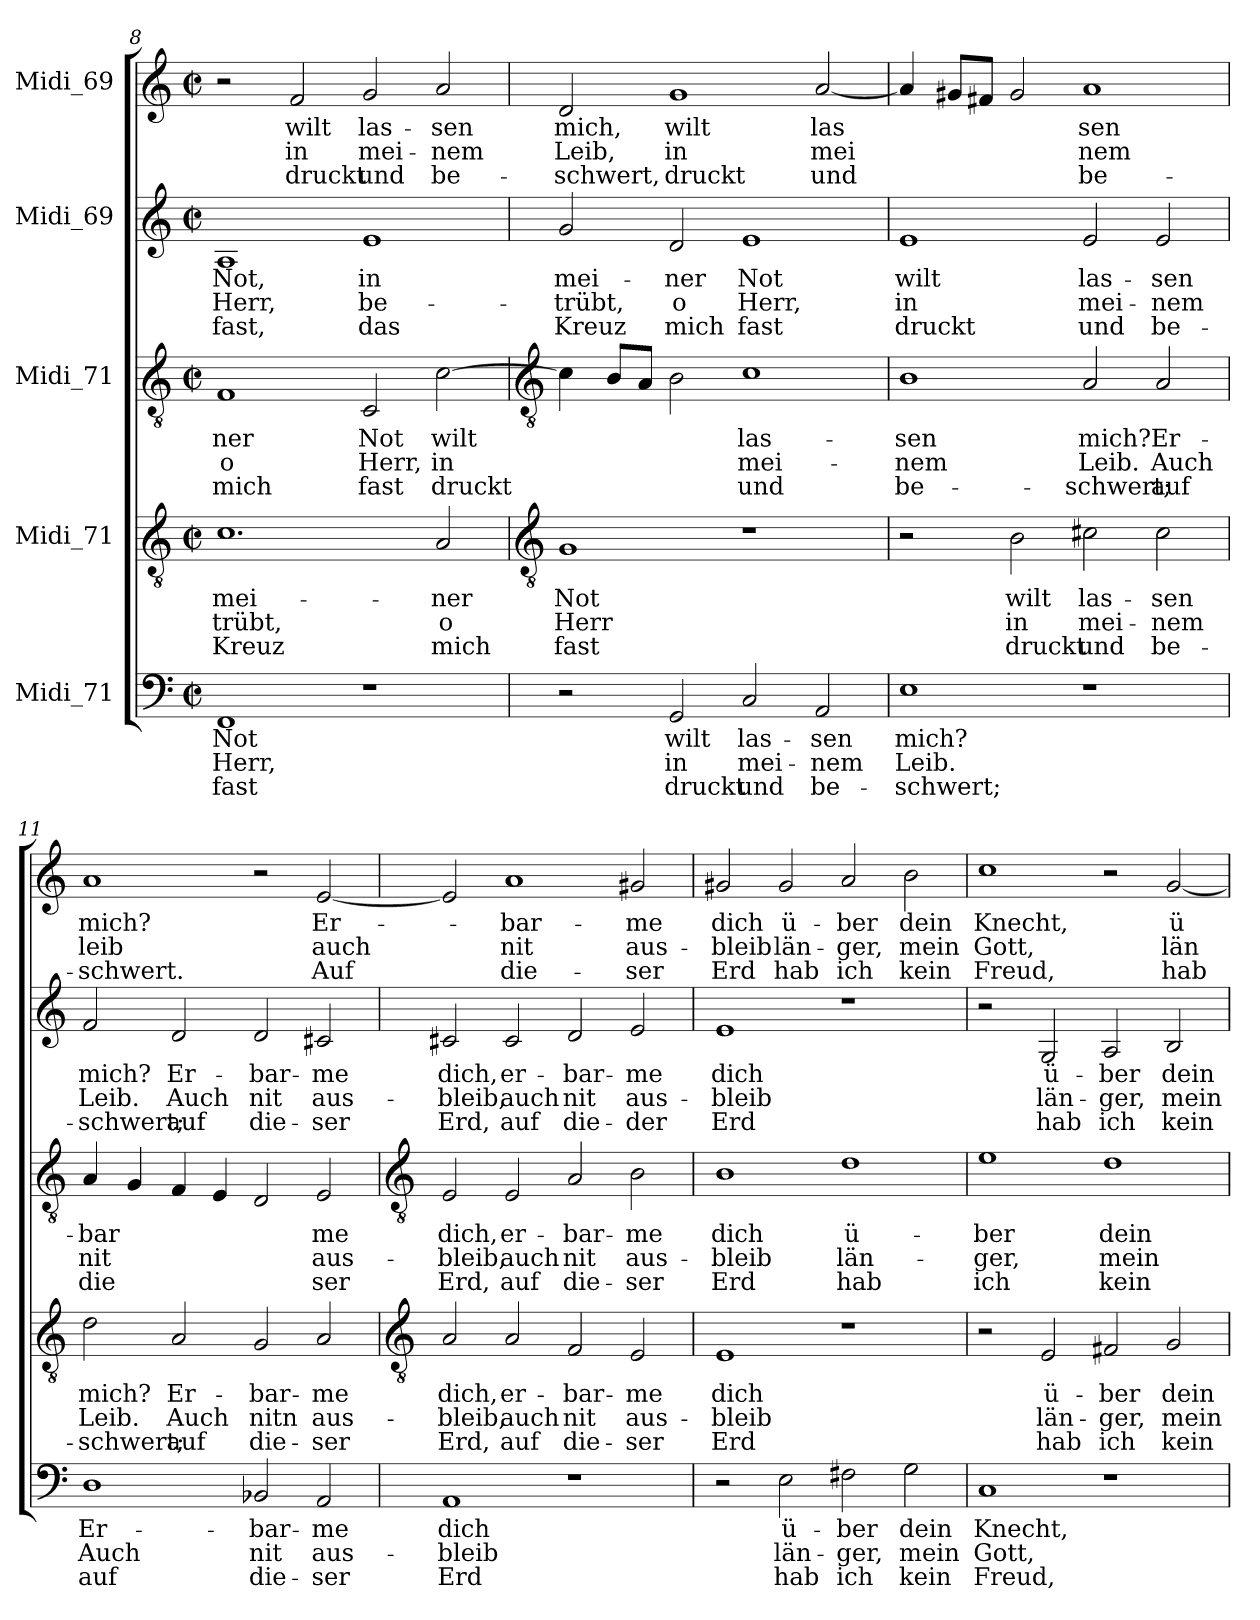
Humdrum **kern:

**kern	**text	**text	**text	**kern	**text	**text	**text	**kern	**text	**text	**text	**kern	**text	**text	**text	**kern	**text	**text	**text
*part5	*part5	*part5	*part5	*part4	*part4	*part4	*part4	*part3	*part3	*part3	*part3	*part2	*part2	*part2	*part2	*part1	*part1	*part1	*part1
*staff5	*staff5	*staff5	*staff5	*staff4	*staff4	*staff4	*staff4	*staff3	*staff3	*staff3	*staff3	*staff2	*staff2	*staff2	*staff2	*staff1	*staff1	*staff1	*staff1
*I"Midi_71	*	*	*	*I"Midi_71	*	*	*	*I"Midi_71	*	*	*	*I"Midi_69	*	*	*	*I"Midi_69	*	*	*
*clefF4	*	*	*	*clefGv2	*	*	*	*clefGv2	*	*	*	*clefG2	*	*	*	*clefG2	*	*	*
*k[]	*	*	*	*k[]	*	*	*	*k[]	*	*	*	*k[]	*	*	*	*k[]	*	*	*
*C:	*	*	*	*C:	*	*	*	*C:	*	*	*	*C:	*	*	*	*C:	*	*	*
*M4/2	*	*	*	*M4/2	*	*	*	*M4/2	*	*	*	*M4/2	*	*	*	*M4/2	*	*	*
*met(c|)	*	*	*	*met(c|)	*	*	*	*met(c|)	*	*	*	*met(c|)	*	*	*	*met(c|)	*	*	*
=8	=8	=8	=8	=8	=8	=8	=8	=8	=8	=8	=8	=8	=8	=8	=8	=8	=8	=8	=8
!	!LO:LY:b	!LO:LY:b	!LO:LY:b	!	!LO:LY:b	!LO:LY:b	!LO:LY:b	!	!LO:LY:b	!LO:LY:b	!LO:LY:b	!	!LO:LY:b	!LO:LY:b	!LO:LY:b	!	!	!	!
1FF	Not	Herr,	fast	1.c	mei-	-trübt,	Kreuz	1F	ner	o	mich	1A	Not,	Herr,	fast,	2r	.	.	.
!	!	!	!	!	!	!	!	!	!	!	!	!	!	!	!	!	!LO:LY:b	!LO:LY:b	!LO:LY:b
.	.	.	.	.	.	.	.	.	.	.	.	.	.	.	.	2f	wilt	in	druckt
!	!	!	!	!	!	!	!	!	!LO:LY:b	!LO:LY:b	!LO:LY:b	!	!LO:LY:b	!LO:LY:b	!LO:LY:b	!	!LO:LY:b	!LO:LY:b	!LO:LY:b
1r	.	.	.	.	.	.	.	2C	Not	Herr,	fast	1e	in	be-	-das	2g	las-	-mei-	-und
!	!	!	!	!	!LO:LY:b	!LO:LY:b	!LO:LY:b	!	!LO:LY:b	!LO:LY:b	!LO:LY:b	!	!	!	!	!	!LO:LY:b	!LO:LY:b	!LO:LY:b
.	.	.	.	2A	ner	o	mich	[2c	wilt	in	druckt	.	.	.	.	2a	sen	nem	be-
!!LO:LB:g=z
=9	=9	=9	=9	=9	=9	=9	=9	=9	=9	=9	=9	=9	=9	=9	=9	=9	=9	=9	=9
*	*	*	*	*clefGv2	*	*	*	*clefGv2	*	*	*	*	*	*	*	*	*	*	*
!	!	!	!	!	!LO:LY:b	!LO:LY:b	!LO:LY:b	!	!	!	!	!	!LO:LY:b	!LO:LY:b	!LO:LY:b	!	!LO:LY:b	!LO:LY:b	!LO:LY:b
2r	.	.	.	1G	Not	Herr	fast	4c]	.	.	.	2g	mei-	-trübt,	Kreuz	2d	-mich,	Leib,	schwert,
.	.	.	.	.	.	.	.	8BL	.	.	.	.	.	.	.	.	.	.	.
.	.	.	.	.	.	.	.	8AJ	.	.	.	.	.	.	.	.	.	.	.
!	!LO:LY:b	!LO:LY:b	!LO:LY:b	!	!	!	!	!	!	!	!	!	!LO:LY:b	!LO:LY:b	!LO:LY:b	!	!LO:LY:b	!LO:LY:b	!LO:LY:b
2GG	wilt	in	druckt	.	.	.	.	2B	.	.	.	2d	ner	o	mich	1g	wilt	in	druckt
!	!LO:LY:b	!LO:LY:b	!LO:LY:b	!	!	!	!	!	!LO:LY:b	!LO:LY:b	!LO:LY:b	!	!LO:LY:b	!LO:LY:b	!LO:LY:b	!	!	!	!
2C	las-	-mei-	-und	1r	.	.	.	1c	las-	-mei-	-und	1e	Not	Herr,	fast	.	.	.	.
!	!LO:LY:b	!LO:LY:b	!LO:LY:b	!	!	!	!	!	!	!	!	!	!	!	!	!	!LO:LY:b	!LO:LY:b	!LO:LY:b
2AA	sen	nem	be-	.	.	.	.	.	.	.	.	.	.	.	.	[2a	las	mei	und
=10	=10	=10	=10	=10	=10	=10	=10	=10	=10	=10	=10	=10	=10	=10	=10	=10	=10	=10	=10
!	!LO:LY:b	!LO:LY:b	!LO:LY:b	!	!	!	!	!	!LO:LY:b	!LO:LY:b	!LO:LY:b	!	!LO:LY:b	!LO:LY:b	!LO:LY:b	!	!	!	!
1E	-mich?	Leib.	schwert;	2r	.	.	.	1B	sen	nem	be-	1e	wilt	in	druckt	4a]	.	.	.
.	.	.	.	.	.	.	.	.	.	.	.	.	.	.	.	8g#L	.	.	.
.	.	.	.	.	.	.	.	.	.	.	.	.	.	.	.	8f#J	.	.	.
!	!	!	!	!	!LO:LY:b	!LO:LY:b	!LO:LY:b	!	!	!	!	!	!	!	!	!	!	!	!
.	.	.	.	2B	wilt	in	druckt	.	.	.	.	.	.	.	.	2g#	.	.	.
!	!	!	!	!	!LO:LY:b	!LO:LY:b	!LO:LY:b	!	!LO:LY:b	!LO:LY:b	!LO:LY:b	!	!LO:LY:b	!LO:LY:b	!LO:LY:b	!	!LO:LY:b	!LO:LY:b	!LO:LY:b
1r	.	.	.	2c#X	las-	-mei-	-und	2A	-mich?	Leib.	schwert;	2e	las-	-mei-	-und	1a	sen	nem	be-
!	!	!	!	!	!LO:LY:b	!LO:LY:b	!LO:LY:b	!	!LO:LY:b	!LO:LY:b	!LO:LY:b	!	!LO:LY:b	!LO:LY:b	!LO:LY:b	!	!	!	!
.	.	.	.	2c#	sen	nem	be-	2A	Er-	-Auch	auf	2e	sen	nem	be-	.	.	.	.
=11	=11	=11	=11	=11	=11	=11	=11	=11	=11	=11	=11	=11	=11	=11	=11	=11	=11	=11	=11
!	!LO:LY:b	!LO:LY:b	!LO:LY:b	!	!LO:LY:b	!LO:LY:b	!LO:LY:b	!	!LO:LY:b	!LO:LY:b	!LO:LY:b	!	!LO:LY:b	!LO:LY:b	!LO:LY:b	!	!LO:LY:b	!LO:LY:b	!LO:LY:b
1D	Er-	-Auch	auf	2d	-mich?	Leib.	schwert;	4A	bar	nit	die	2f	-mich?	Leib.	schwert;	1a	-mich?	leib	schwert.
.	.	.	.	.	.	.	.	4G	.	.	.	.	.	.	.	.	.	.	.
!	!	!	!	!	!LO:LY:b	!LO:LY:b	!LO:LY:b	!	!	!	!	!	!LO:LY:b	!LO:LY:b	!LO:LY:b	!	!	!	!
.	.	.	.	2A	Er-	-Auch	auf	4F	.	.	.	2d	Er-	-Auch	auf	.	.	.	.
.	.	.	.	.	.	.	.	4E	.	.	.	.	.	.	.	.	.	.	.
!	!LO:LY:b	!LO:LY:b	!LO:LY:b	!	!LO:LY:b	!LO:LY:b	!LO:LY:b	!	!	!	!	!	!LO:LY:b	!LO:LY:b	!LO:LY:b	!	!	!	!
2BB-X	bar-	-nit	die-	2G	bar-	-nitn	die-	2D	.	.	.	2d	bar-	-nit	die-	2r	.	.	.
!	!LO:LY:b	!LO:LY:b	!LO:LY:b	!	!LO:LY:b	!LO:LY:b	!LO:LY:b	!	!LO:LY:b	!LO:LY:b	!LO:LY:b	!	!LO:LY:b	!LO:LY:b	!LO:LY:b	!	!LO:LY:b	!LO:LY:b	!LO:LY:b
2AA	-me	aus-	-ser	2A	-me	aus-	-ser	2E	me	aus-	-ser	2c#X	-me	aus-	-ser	[2e	Er-	-auch	Auf
!!LO:LB:g=z
=12	=12	=12	=12	=12	=12	=12	=12	=12	=12	=12	=12	=12	=12	=12	=12	=12	=12	=12	=12
*	*	*	*	*clefGv2	*	*	*	*clefGv2	*	*	*	*	*	*	*	*	*	*	*
!	!LO:LY:b	!LO:LY:b	!LO:LY:b	!	!LO:LY:b	!LO:LY:b	!LO:LY:b	!	!LO:LY:b	!LO:LY:b	!LO:LY:b	!	!LO:LY:b	!LO:LY:b	!LO:LY:b	!	!	!	!
1AA	dich	bleib	Erd	2A	dich,	bleib,	Erd,	2E	dich,	bleib,	Erd,	2c#X	dich,	bleib,	Erd,	2e]	.	.	.
!	!	!	!	!	!LO:LY:b	!LO:LY:b	!LO:LY:b	!	!LO:LY:b	!LO:LY:b	!LO:LY:b	!	!LO:LY:b	!LO:LY:b	!LO:LY:b	!	!LO:LY:b	!LO:LY:b	!LO:LY:b
.	.	.	.	2A	er-	-auch	auf	2E	er-	-auch	auf	2c#	er-	-auch	auf	1a	bar-	-nit	die-
!	!	!	!	!	!LO:LY:b	!LO:LY:b	!LO:LY:b	!	!LO:LY:b	!LO:LY:b	!LO:LY:b	!	!LO:LY:b	!LO:LY:b	!LO:LY:b	!	!	!	!
1r	.	.	.	2F	bar-	-nit	die-	2A	bar-	-nit	die-	2d	bar-	-nit	die-	.	.	.	.
!	!	!	!	!	!LO:LY:b	!LO:LY:b	!LO:LY:b	!	!LO:LY:b	!LO:LY:b	!LO:LY:b	!	!LO:LY:b	!LO:LY:b	!LO:LY:b	!	!LO:LY:b	!LO:LY:b	!LO:LY:b
.	.	.	.	2E	-me	aus-	-ser	2B	-me	aus-	-ser	2e	-me	aus-	-der	2g#X	-me	aus-	-ser
=13	=13	=13	=13	=13	=13	=13	=13	=13	=13	=13	=13	=13	=13	=13	=13	=13	=13	=13	=13
!	!	!	!	!	!LO:LY:b	!LO:LY:b	!LO:LY:b	!	!LO:LY:b	!LO:LY:b	!LO:LY:b	!	!LO:LY:b	!LO:LY:b	!LO:LY:b	!	!LO:LY:b	!LO:LY:b	!LO:LY:b
2r	.	.	.	1E	dich	bleib	Erd	1B	dich	bleib	Erd	1e	dich	bleib	Erd	2g#X	dich	bleib	Erd
!	!LO:LY:b	!LO:LY:b	!LO:LY:b	!	!	!	!	!	!	!	!	!	!	!	!	!	!LO:LY:b	!LO:LY:b	!LO:LY:b
2E	ü-	-län-	-hab	.	.	.	.	.	.	.	.	.	.	.	.	2g#	ü-	-län-	-hab
!	!LO:LY:b	!LO:LY:b	!LO:LY:b	!	!	!	!	!	!LO:LY:b	!LO:LY:b	!LO:LY:b	!	!	!	!	!	!LO:LY:b	!LO:LY:b	!LO:LY:b
2F#X	ber	ger,	ich	1r	.	.	.	1d	ü-	-län-	-hab	1r	.	.	.	2a	ber	ger,	ich
!	!LO:LY:b	!LO:LY:b	!LO:LY:b	!	!	!	!	!	!	!	!	!	!	!	!	!	!LO:LY:b	!LO:LY:b	!LO:LY:b
2G	dein	mein	kein	.	.	.	.	.	.	.	.	.	.	.	.	2b	dein	mein	kein
=14	=14	=14	=14	=14	=14	=14	=14	=14	=14	=14	=14	=14	=14	=14	=14	=14	=14	=14	=14
!	!LO:LY:b	!LO:LY:b	!LO:LY:b	!	!	!	!	!	!LO:LY:b	!LO:LY:b	!LO:LY:b	!	!	!	!	!	!LO:LY:b	!LO:LY:b	!LO:LY:b
1C	Knecht,	Gott,	Freud,	2r	.	.	.	1e	ber	ger,	ich	2r	.	.	.	1cc	Knecht,	Gott,	Freud,
!	!	!	!	!	!LO:LY:b	!LO:LY:b	!LO:LY:b	!	!	!	!	!	!LO:LY:b	!LO:LY:b	!LO:LY:b	!	!	!	!
.	.	.	.	2E	ü-	-län-	-hab	.	.	.	.	2G	ü-	-län-	-hab	.	.	.	.
!	!	!	!	!	!LO:LY:b	!LO:LY:b	!LO:LY:b	!	!LO:LY:b	!LO:LY:b	!LO:LY:b	!	!LO:LY:b	!LO:LY:b	!LO:LY:b	!	!	!	!
1r	.	.	.	2F#X	ber	ger,	ich	1d	dein	mein	kein	2A	ber	ger,	ich	2r	.	.	.
!	!	!	!	!	!LO:LY:b	!LO:LY:b	!LO:LY:b	!	!	!	!	!	!LO:LY:b	!LO:LY:b	!LO:LY:b	!	!LO:LY:b	!LO:LY:b	!LO:LY:b
.	.	.	.	2G	dein	mein	kein	.	.	.	.	2B	dein	mein	kein	[2g	ü-	-län-	-hab
=	=	=	=	=	=	=	=	=	=	=	=	=	=	=	=	=	=	=	=
*-	*-	*-	*-	*-	*-	*-	*-	*-	*-	*-	*-	*-	*-	*-	*-	*-	*-	*-	*-
